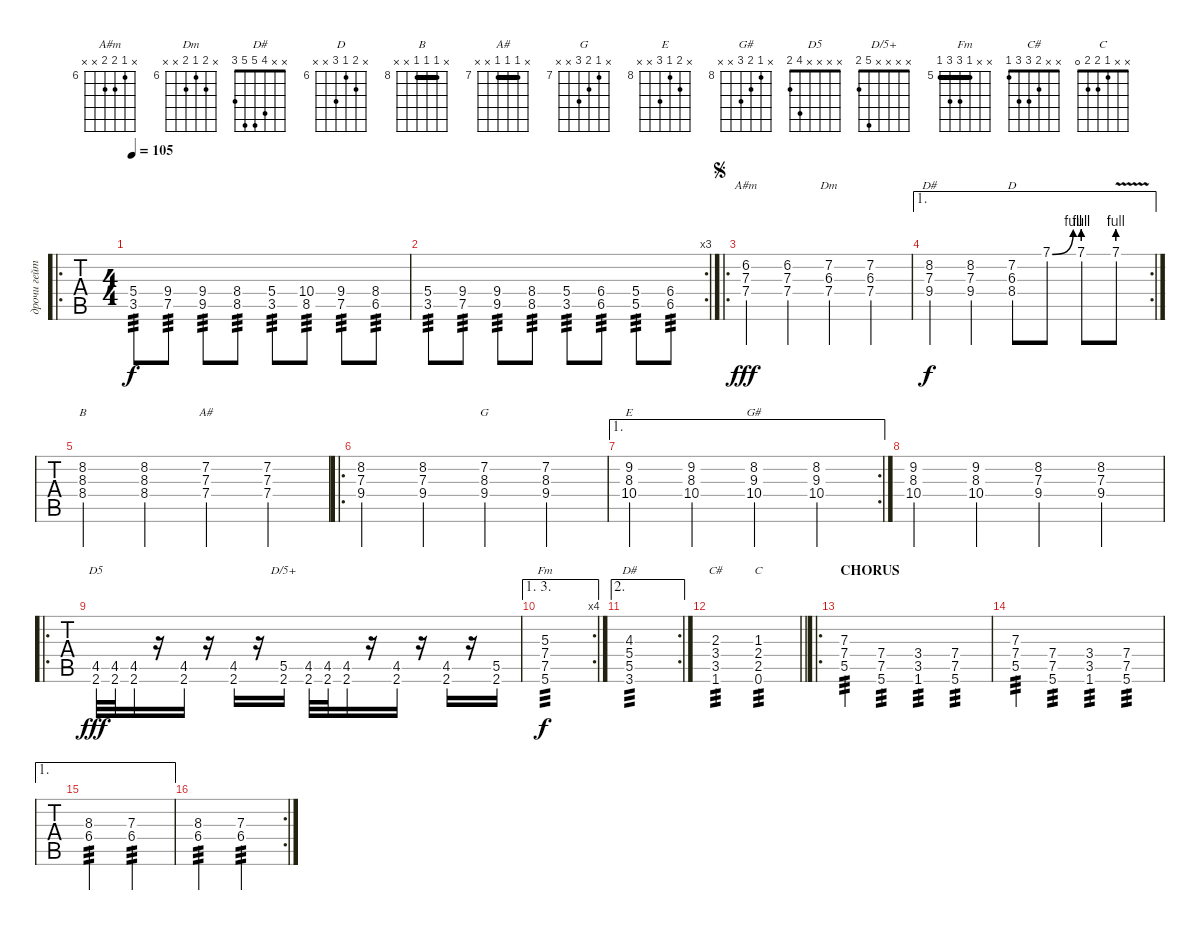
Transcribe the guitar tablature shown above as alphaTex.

\track ("дрочи гейтару" "дрочи гейт") {instrument distortionguitar}
\staff {tabs}
\tuning (C4 G3 Eb3 Bb2 F2 C2) {hide}
\chord ("A#m" x 6 7 7 x x) {firstfret 6}
\chord ("Dm" x 7 6 7 x x) {firstfret 6}
\chord ("D#" x 8 7 9 x x) {firstfret 7}
\chord ("D" x 7 6 8 x x) {firstfret 6}
\chord ("B" x 8 8 8 x x) {firstfret 8 barre 8}
\chord ("A#" x 7 7 7 x x) {firstfret 7 barre 7}
\chord ("G" x 7 8 9 x x) {firstfret 7}
\chord ("E" x 9 8 10 x x) {firstfret 8}
\chord ("G#" x 8 9 10 x x) {firstfret 8}
\chord ("D5" x x x x 4 2)
\chord ("D/5+" x x x x 5 2)
\chord ("Fm" x x 5 7 7 5) {firstfret 5 barre 5}
\chord ("D#" x x 4 5 5 3)
\chord ("C#" x x 2 3 3 1)
\chord ("C" x x 1 2 2 0)
\ro
\ts (4 4)
\tempo 105
\clef g2
\ks cminor
(5.4 3.5).8{tp 3 dy f} (9.4 7.5).8{tp 3} (9.4 9.5).8{tp 3} (8.4 8.5).8{tp 3} (5.4 3.5).8{tp 3} (10.4 8.5).8{tp 3} (9.4 7.5).8{tp 3} (8.4 6.5).8{tp 3} |
\rc 3
(5.4 3.5).8{tp 3} (9.4 7.5).8{tp 3} (9.4 9.5).8{tp 3} (8.4 8.5).8{tp 3} (5.4 3.5).8{tp 3} (6.4 6.5).8{tp 3} (5.4 5.5).8{tp 3} (6.4 6.5).8{tp 3} |
\ro
\jump segno
(6.2 7.3 7.4).4{ch "A#m" dy fff balance 11} (6.2 7.3 7.4).4 (7.2 6.3 7.4).4{ch "Dm"} (7.2 6.3 7.4).4 |
\ae 1
\rc 2
(8.2 7.3 9.4).4{ch "D#" dy f} (8.2 7.3 9.4).4 (7.2 6.3 8.4).8{ch "D"} 7.1{be (bend 0 0 60 4)}.8 7.1{be (prebend 0 4 60 4)}.8 7.1{be (prebend 0 4 60 4) v}.8 |
(8.2 8.3 8.4).4{ch "B"} (8.2 8.3 8.4).4 (7.2 7.3 7.4).4{ch "A#"} (7.2 7.3 7.4).4 |
\ro
(8.2 7.3 9.4).4 (8.2 7.3 9.4).4 (7.2 8.3 9.4).4{ch "G"} (7.2 8.3 9.4).4 |
\ae 1
\rc 2
(9.2 8.3 10.4).4{ch "E"} (9.2 8.3 10.4).4 (8.2 9.3 10.4).4{ch "G#"} (8.2 9.3 10.4).4 |
(9.2 8.3 10.4).4 (9.2 8.3 10.4).4 (8.2 7.3 9.4).4 (8.2 7.3 9.4).4 |
\ro
(4.5 2.6).32{ch "D5" dy fff balance 13} (4.5 2.6).32 (4.5 2.6).16 r.16 (4.5 2.6).16 r.16 (4.5 2.6).16 r.16 (5.5 2.6).16{ch "D/5+"} (4.5 2.6).32 (4.5 2.6).32 (4.5 2.6).16 r.16 (4.5 2.6).16 r.16 (4.5 2.6).16 r.16 (5.5 2.6).16 |
\ae (1 3)
\rc 4
(5.3 7.4 7.5 5.6).1{ch "Fm" tp 3 dy f} |
\ae 2
\rc 2
(4.3 5.4 5.5 3.6).1{ch "D#" tp 3} |
\barLineRight lightlight
(2.3 3.4 3.5 1.6).2{ch "C#" tp 3} (1.3 2.4 2.5 0.6).2{ch "C" tp 3} |
\ro
\section ("" "CHORUS")
(7.3 7.4 5.5).4{tp 3 balance 15} (7.4 7.5 5.6).4{tp 3} (3.4 3.5 1.6).4{tp 3} (7.4 7.5 5.6).4{tp 3} |
(7.3 7.4 5.5).4{tp 3} (7.4 7.5 5.6).4{tp 3} (3.4 3.5 1.6).4{tp 3} (7.4 7.5 5.6).4{tp 3} |
\ae 1
(8.3 6.4).2{tp 3} (7.3 6.4).2{tp 3} |
\rc 2
(8.3 6.4).2{tp 3} (7.3 6.4).2{tp 3}
